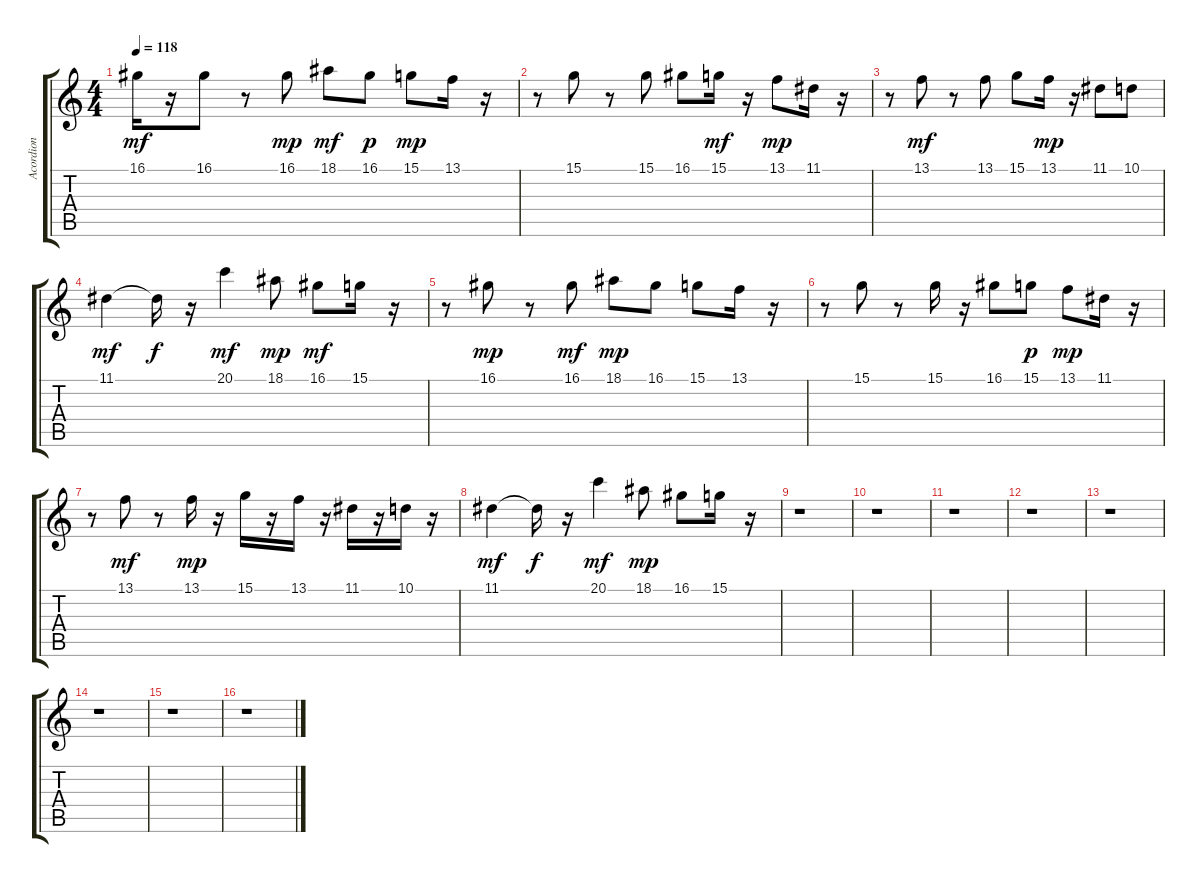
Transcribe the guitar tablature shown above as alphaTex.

\track ("Acordion" "Acordion") {instrument accordion}
\staff {score tabs}
\tuning (E4 B3 G3 D3 A2 E2) {hide}
\ts (4 4)
\tempo 118
\clef g2
\ks c
16.1.16{dy mf} r.16 16.1.8 r.8 16.1.8{dy mp} 18.1.8{dy mf} 16.1.8{dy p} 15.1.8{dy mp} 13.1.16 r.16 |
r.8 15.1.8 r.8 15.1.8 16.1.8 15.1.16{dy mf} r.16 13.1.8{dy mp} 11.1.16 r.16 |
r.8 13.1.8{dy mf} r.8 13.1.8 15.1.8 13.1.16{dy mp} r.16 11.1.8 10.1.8 |
11.1.4{dy mf} 11.1{t}.16{dy f} r.16 20.1.4{dy mf} 18.1.8{dy mp} 16.1.8{dy mf} 15.1.16 r.16 |
r.8 16.1.8{dy mp} r.8 16.1.8{dy mf} 18.1.8{dy mp} 16.1.8 15.1.8 13.1.16 r.16 |
r.8 15.1.8 r.8 15.1.16 r.16 16.1.8 15.1.8{dy p} 13.1.8{dy mp} 11.1.16 r.16 |
r.8 13.1.8{dy mf} r.8 13.1.16{dy mp} r.16 15.1.16 r.16 13.1.16 r.16 11.1.16 r.16 10.1.16 r.16 |
11.1.4{dy mf} 11.1{t}.16{dy f} r.16 20.1.4{dy mf} 18.1.8{dy mp} 16.1.8 15.1.16 r.16 |
r.1 |
r.1 |
r.1 |
r.1 |
r.1 |
r.1 |
r.1 |
r.1
